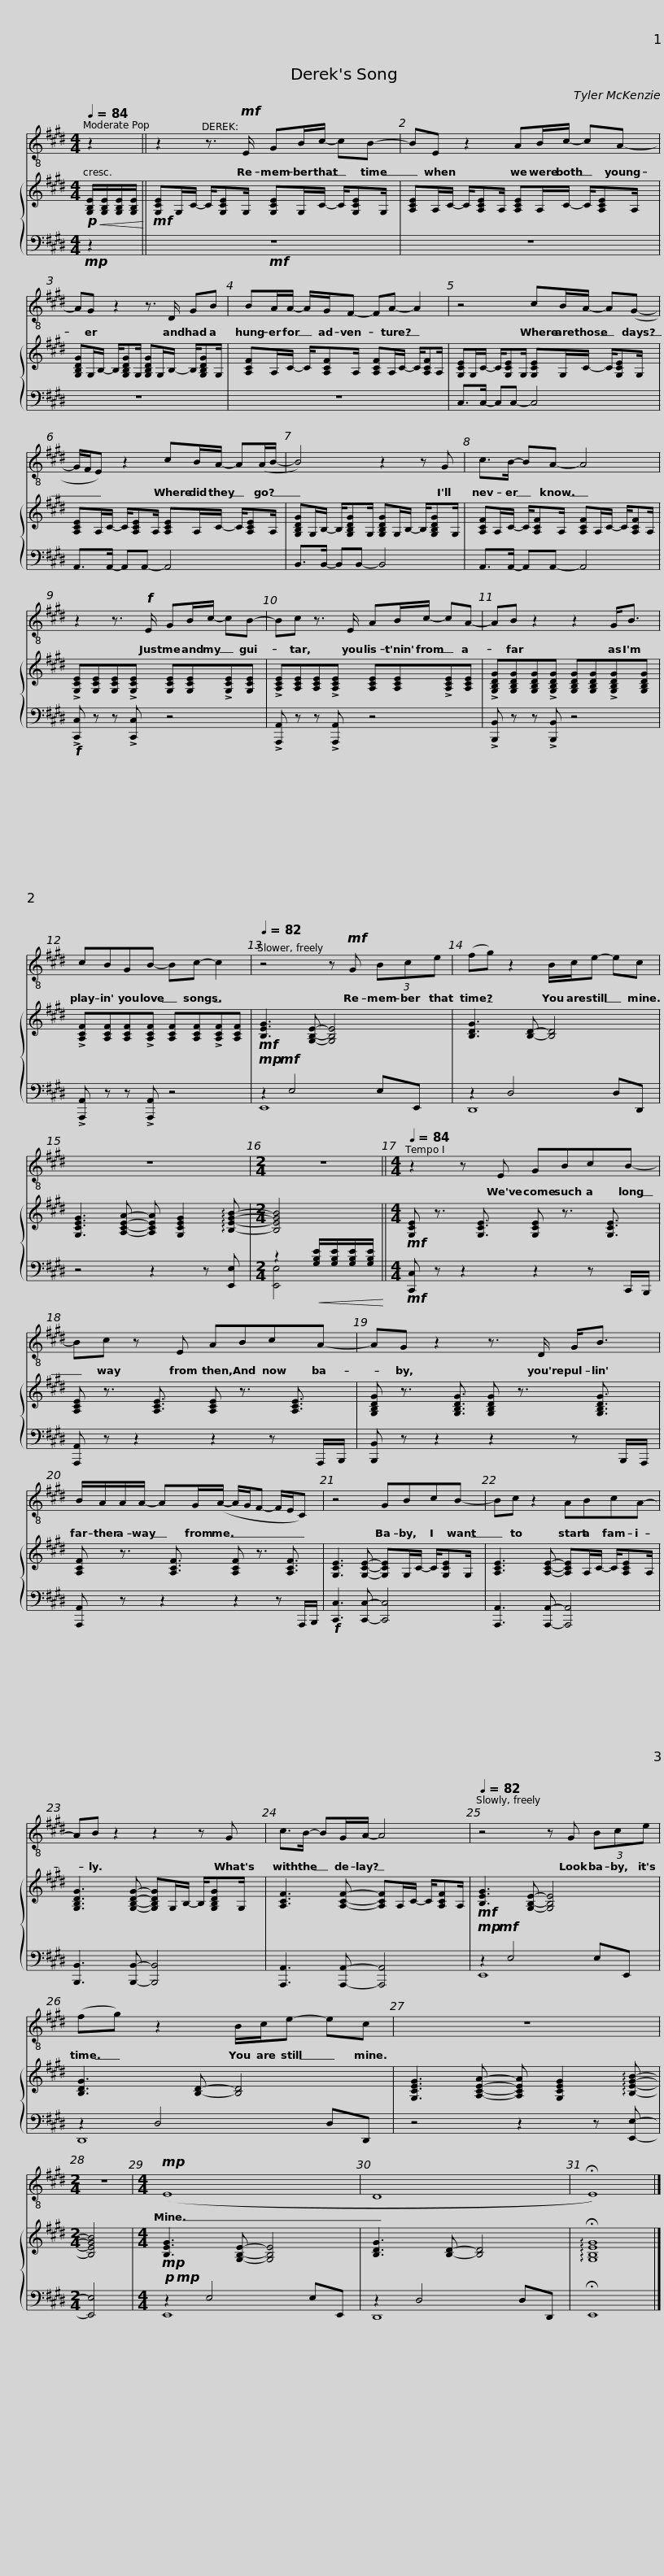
X:1
%%score 1 { 2 | ( 3 4 ) }
L:1/8
Q:1/4=84
M:4/4
I:linebreak $
K:E
V:1 treble-8
V:2 treble
V:3 bass
V:4 bass
V:1
 z2 || z2 z3/2!mf! E/ GB/c/- cB- |$ BE z2 AB/c/- cA- | AG z2 z3/2 D/ GB |$ BA/A/- A/G/F- FA- A2 | %5
 z4 cB/A/- A(G- |$ G/F/E) z2 cB/A/- A(A/B/- | B4) z2 z G |$ c>B- BA- A4 | z2 z3/2!f! E/ GB/c/- cB- |$ %10
 Bc z3/2 E/ AB/c/- cA- | AB z2 z2 G<B | cBGB- Bc- c2 |$[Q:1/4=82] z4 z!mf! G (3Bce | (fg) z2 B/c/e- ec | %15
 z8 |$[M:2/4] z4 ||$[M:4/4][Q:1/4=84] z2 z E GBcB- | Bc z E ABcA- |$ AG z2 z3/2 D/ G<B | %20
 B/A/A/A/- AG/(A/- A/G/F- F/E/C) |$ z4 GBcB- | Bc z2 ABcA- | AB z2 z2 z G |$ c>B- BG/A/- A4 | %25
[Q:1/4=82] z4 z G (3Bce | (fg) z2 B/c/e- ec |$ z8 |[M:2/4] z4 |$[M:4/4]!mp! (E8 | %30
 D8 | !fermata!E8) |] %32
V:2
!p!!<(! [G,B,E]/[G,B,E]/[G,B,E]/[G,B,E]/!<)! ||!mf! [G,CE]G,/C/- C/[G,CE]G,/ [G,CE]G,/C/- C/[G,CE]G,/ |$ [A,CE]A,/C/- C/[A,CE]A,/ [A,CE]A,/C/- C/[A,CE]A,/ | [G,B,DG]G,/B,/- B,/[G,B,DG]G,/ [G,B,DG]G,/B,/- B,/[G,B,DG]G,/ |$ [A,CF]A,/C/- C/[A,CF]A,/ [A,CF]A,/C/- C/[A,CF]A,/ | %5
 [G,CE]G,/C/- C/[G,CE]G,/ [G,CE]G,/C/- C/[G,CE]G,/ |$ [A,CE]A,/C/- C/[A,CE]A,/ [A,CE]A,/C/- C/[A,CE]A,/ | [G,B,DG]G,/B,/- B,/[G,B,DG]G,/ [G,B,DG]G,/B,/- B,/[G,B,DG]G,/ |$ [A,CF]A,/C/- C/[A,CF]A,/ [A,CF]A,/C/- C/[A,CF]A,/ | !>![G,CE][G,CE][G,CE]!>![G,CE] [G,CE][G,CE]!>![G,CE][G,CE] |$ %10
 !>![A,CE][A,CE][A,CE]!>![A,CE] [A,CE][A,CE]!>![A,CE][A,CE] | !>![G,B,DG][G,B,DG][G,B,DG]!>![G,B,DG] [G,B,DG][G,B,DG]!>![G,B,DG][G,B,DG] | !>![A,CF][A,CF][A,CF]!>![A,CF] [A,CF][A,CF]!>![A,CF][A,CF] |$!mf! [B,EG]3 [G,B,E]- [G,B,E]4 | [B,DG]3 [B,D]- [B,D]4 | %15
 [G,CEG]3 [A,CEA]- [A,CEA] [G,CEG]2 !arpeggio![B,EGB]- |$[M:2/4] [B,EGB]4 ||$[M:4/4]!mf! [G,CE] z3/2 [G,CE]3/2 [G,CE] z3/2 [G,CE]3/2 | [A,CE] z3/2 [A,CE]3/2 [A,CE] z3/2 [A,CE]3/2 |$ [G,B,DG] z3/2 [G,B,DG]3/2 [G,B,DG] z3/2 [G,B,DG]3/2 | %20
 [A,CF] z3/2 [A,CF]3/2 [A,CF] z3/2 [A,CF]3/2 |$ [G,CE]3 [G,CE]- [G,CE]G,/C/- C/[G,CE]G,/ | [A,CE]3 [A,CE]- [A,CE]A,/C/- C/[A,CE]A,/ | [G,B,DG]3 [G,B,DG]- [G,B,DG]G,/B,/- B,/[G,B,DG]G,/ |$ [A,CF]3 [A,CF]- [A,CF]A,/C/- C/[A,CF]A,/ | %25
!mf! [B,EG]3 [G,B,E]- [G,B,E]4 | [B,DG]3 [B,D]- [B,D]4 |$ [G,CEG]3 [A,CEA]- [A,CEA] [G,CEG]2 !arpeggio![B,EGB]- |[M:2/4] [B,EGB]4 |$[M:4/4]!mp! [B,EG]3 [G,B,E]- [G,B,E]4 | %30
 [B,DG]3 [B,D]- [B,D]4 | !arpeggio!!fermata![G,B,EG]8 |] %32
V:3
!mp! z2 ||!mf! z8 |$ z8 | z8 |$ z8 | %5
 C,>C,- C,C,- C,4 |$ A,,>A,,- A,,A,,- A,,4 | B,,>B,,- B,,B,,- B,,4 |$ A,,>A,,- A,,A,,- A,,4 |!f! !>![C,,C,] z z !>![C,,C,] z4 |$ %10
 !>![A,,,A,,] z z !>![A,,,A,,] z4 | !>![B,,,B,,] z z !>![B,,,B,,] z4 | !>![A,,,A,,] z z !>![A,,,A,,] z4 |$!mp!!mf! z2 E,4 E,E,, | z2 D,4 D,D,, | %15
 z4 z2 z [E,,E,]- |$[M:2/4] z2!<(! [G,B,E]/[G,B,E]/[G,B,E]/[G,B,E]/!<)! ||$[M:4/4]!mf! [C,,C,] z z2 z2 z C,,/B,,,/ | [A,,,A,,] z z2 z2 z A,,,/B,,,/ |$ [B,,,B,,] z z2 z2 z B,,,/A,,,/ | %20
 [A,,,A,,] z z2 z2 z A,,,/B,,,/ |$!f! [C,,C,]3 [C,,C,]- [C,,C,]4 | [A,,,A,,]3 [A,,,A,,]- [A,,,A,,]4 | [B,,,B,,]3 [B,,,B,,]- [B,,,B,,]4 |$ [A,,,A,,]3 [A,,,A,,]- [A,,,A,,]4 | %25
!mp!!mf! z2 E,4 E,E,, | z2 D,4 D,D,, |$ z4 z2 z [E,,E,]- |[M:2/4] [E,,E,]4 |$[M:4/4]!p!!mp! z2 E,4 E,E,, | %30
 z2 D,4 D,D,, | !fermata!E,,8 |] %32
V:4
 x2 || x8 |$ x8 | x8 |$ x8 | %5
 x8 |$ x8 | x8 |$ x8 | x8 |$ %10
 x8 | x8 | x8 |$ E,,8 | D,,8 | %15
 x8 |$[M:2/4] [E,,E,]4 ||$[M:4/4] x8 | x8 |$ x8 | %20
 x8 |$ x8 | x8 | x8 |$ x8 | %25
 E,,8 | D,,8 |$ x8 |[M:2/4] x4 |$[M:4/4] E,,8 | %30
 D,,8 | x8 |] %32
